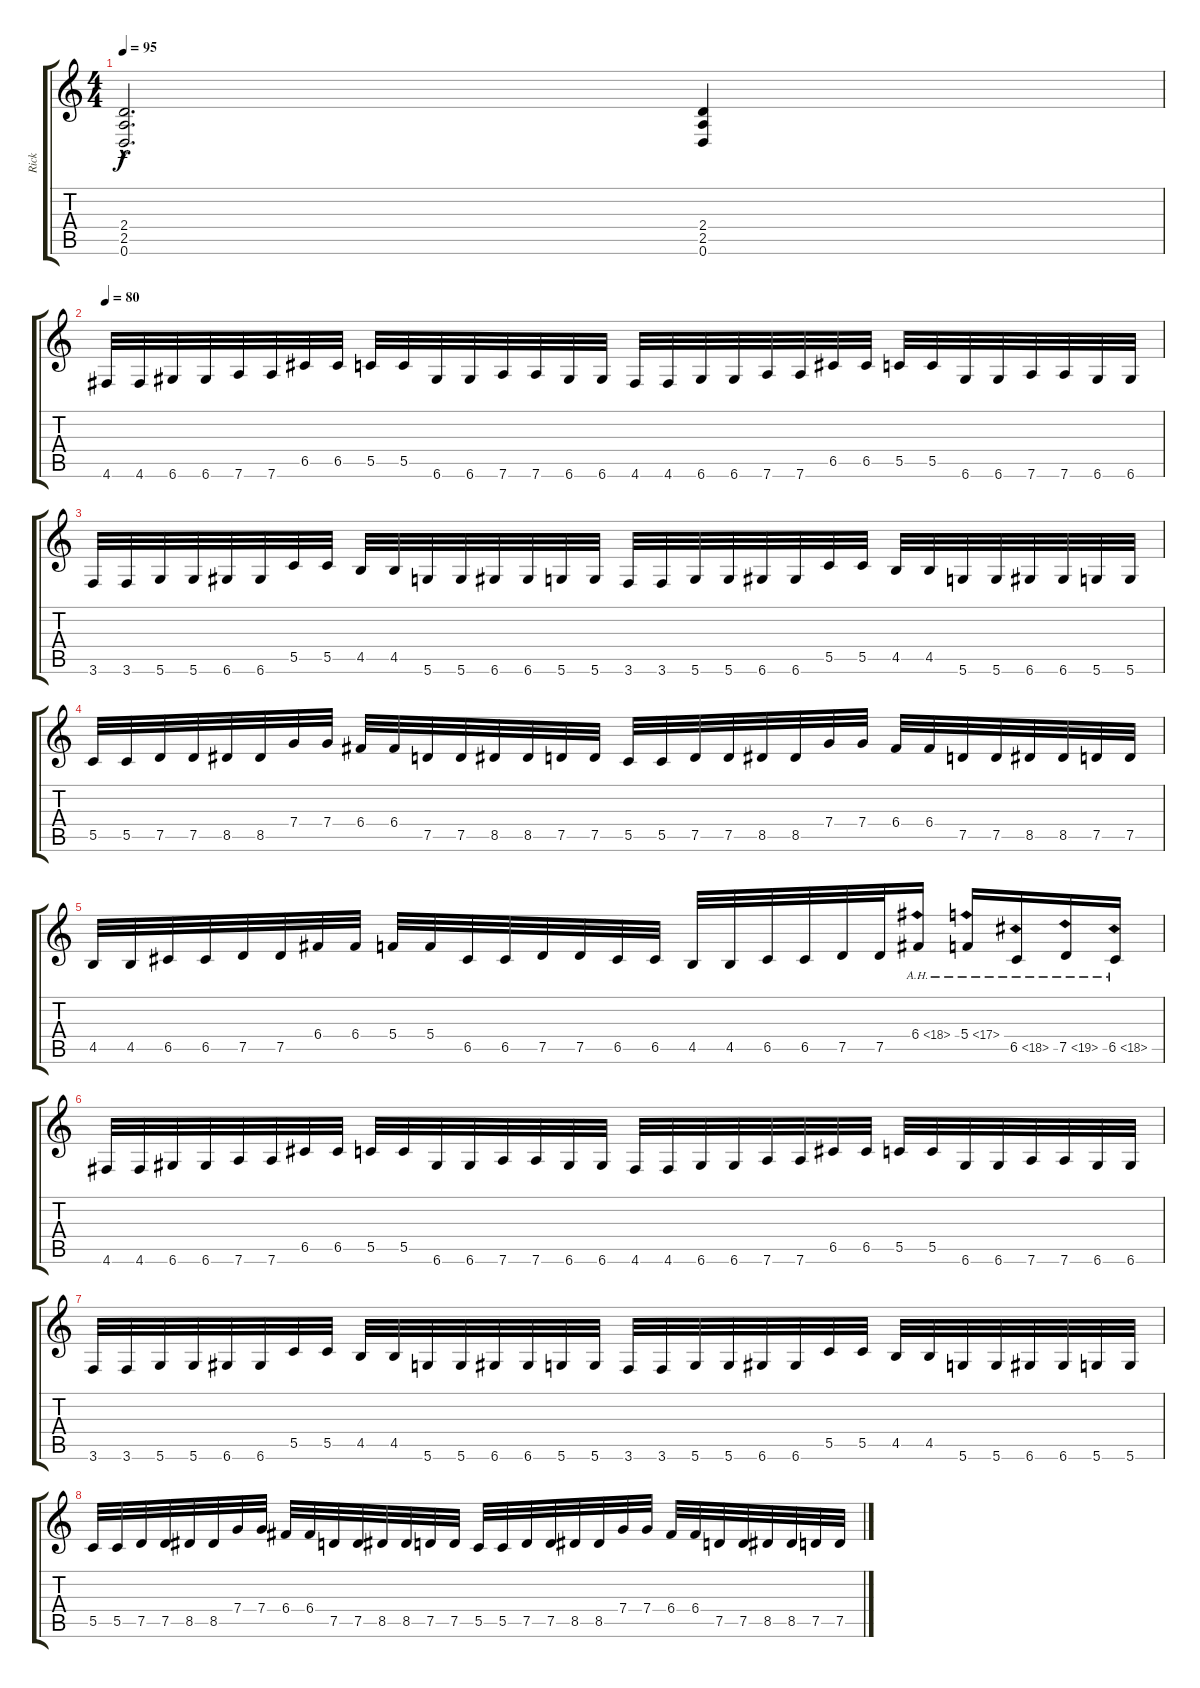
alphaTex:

\track ("Rick" "Rick") {instrument distortionguitar}
\staff {score tabs}
\tuning (D4 A3 F3 C3 G2 D2) {hide}
\ts (4 4)
\tempo 95
\clef g2
\ks c
(2.4{hac} 2.5{hac} 0.6{hac}).2{d dy f} (2.4 2.5 0.6).4 |
\tempo 80
4.6.32 4.6.32 6.6.32 6.6.32 7.6.32 7.6.32 6.5.32 6.5.32 5.5.32 5.5.32 6.6.32 6.6.32 7.6.32 7.6.32 6.6.32 6.6.32 4.6.32 4.6.32 6.6.32 6.6.32 7.6.32 7.6.32 6.5.32 6.5.32 5.5.32 5.5.32 6.6.32 6.6.32 7.6.32 7.6.32 6.6.32 6.6.32 |
3.6.32 3.6.32 5.6.32 5.6.32 6.6.32 6.6.32 5.5.32 5.5.32 4.5.32 4.5.32 5.6.32 5.6.32 6.6.32 6.6.32 5.6.32 5.6.32 3.6.32 3.6.32 5.6.32 5.6.32 6.6.32 6.6.32 5.5.32 5.5.32 4.5.32 4.5.32 5.6.32 5.6.32 6.6.32 6.6.32 5.6.32 5.6.32 |
5.5.32 5.5.32 7.5.32 7.5.32 8.5.32 8.5.32 7.4.32 7.4.32 6.4.32 6.4.32 7.5.32 7.5.32 8.5.32 8.5.32 7.5.32 7.5.32 5.5.32 5.5.32 7.5.32 7.5.32 8.5.32 8.5.32 7.4.32 7.4.32 6.4.32 6.4.32 7.5.32 7.5.32 8.5.32 8.5.32 7.5.32 7.5.32 |
4.5.32 4.5.32 6.5.32 6.5.32 7.5.32 7.5.32 6.4.32 6.4.32 5.4.32 5.4.32 6.5.32 6.5.32 7.5.32 7.5.32 6.5.32 6.5.32 4.5.32 4.5.32 6.5.32 6.5.32 7.5.32 7.5.32 6.4{ah 12}.16 5.4{ah 12}.16 6.5{ah 12}.16 7.5{ah 12}.16 6.5{ah 12}.16 |
4.6.32 4.6.32 6.6.32 6.6.32 7.6.32 7.6.32 6.5.32 6.5.32 5.5.32 5.5.32 6.6.32 6.6.32 7.6.32 7.6.32 6.6.32 6.6.32 4.6.32 4.6.32 6.6.32 6.6.32 7.6.32 7.6.32 6.5.32 6.5.32 5.5.32 5.5.32 6.6.32 6.6.32 7.6.32 7.6.32 6.6.32 6.6.32 |
3.6.32 3.6.32 5.6.32 5.6.32 6.6.32 6.6.32 5.5.32 5.5.32 4.5.32 4.5.32 5.6.32 5.6.32 6.6.32 6.6.32 5.6.32 5.6.32 3.6.32 3.6.32 5.6.32 5.6.32 6.6.32 6.6.32 5.5.32 5.5.32 4.5.32 4.5.32 5.6.32 5.6.32 6.6.32 6.6.32 5.6.32 5.6.32 |
5.5.32 5.5.32 7.5.32 7.5.32 8.5.32 8.5.32 7.4.32 7.4.32 6.4.32 6.4.32 7.5.32 7.5.32 8.5.32 8.5.32 7.5.32 7.5.32 5.5.32 5.5.32 7.5.32 7.5.32 8.5.32 8.5.32 7.4.32 7.4.32 6.4.32 6.4.32 7.5.32 7.5.32 8.5.32 8.5.32 7.5.32 7.5.32
